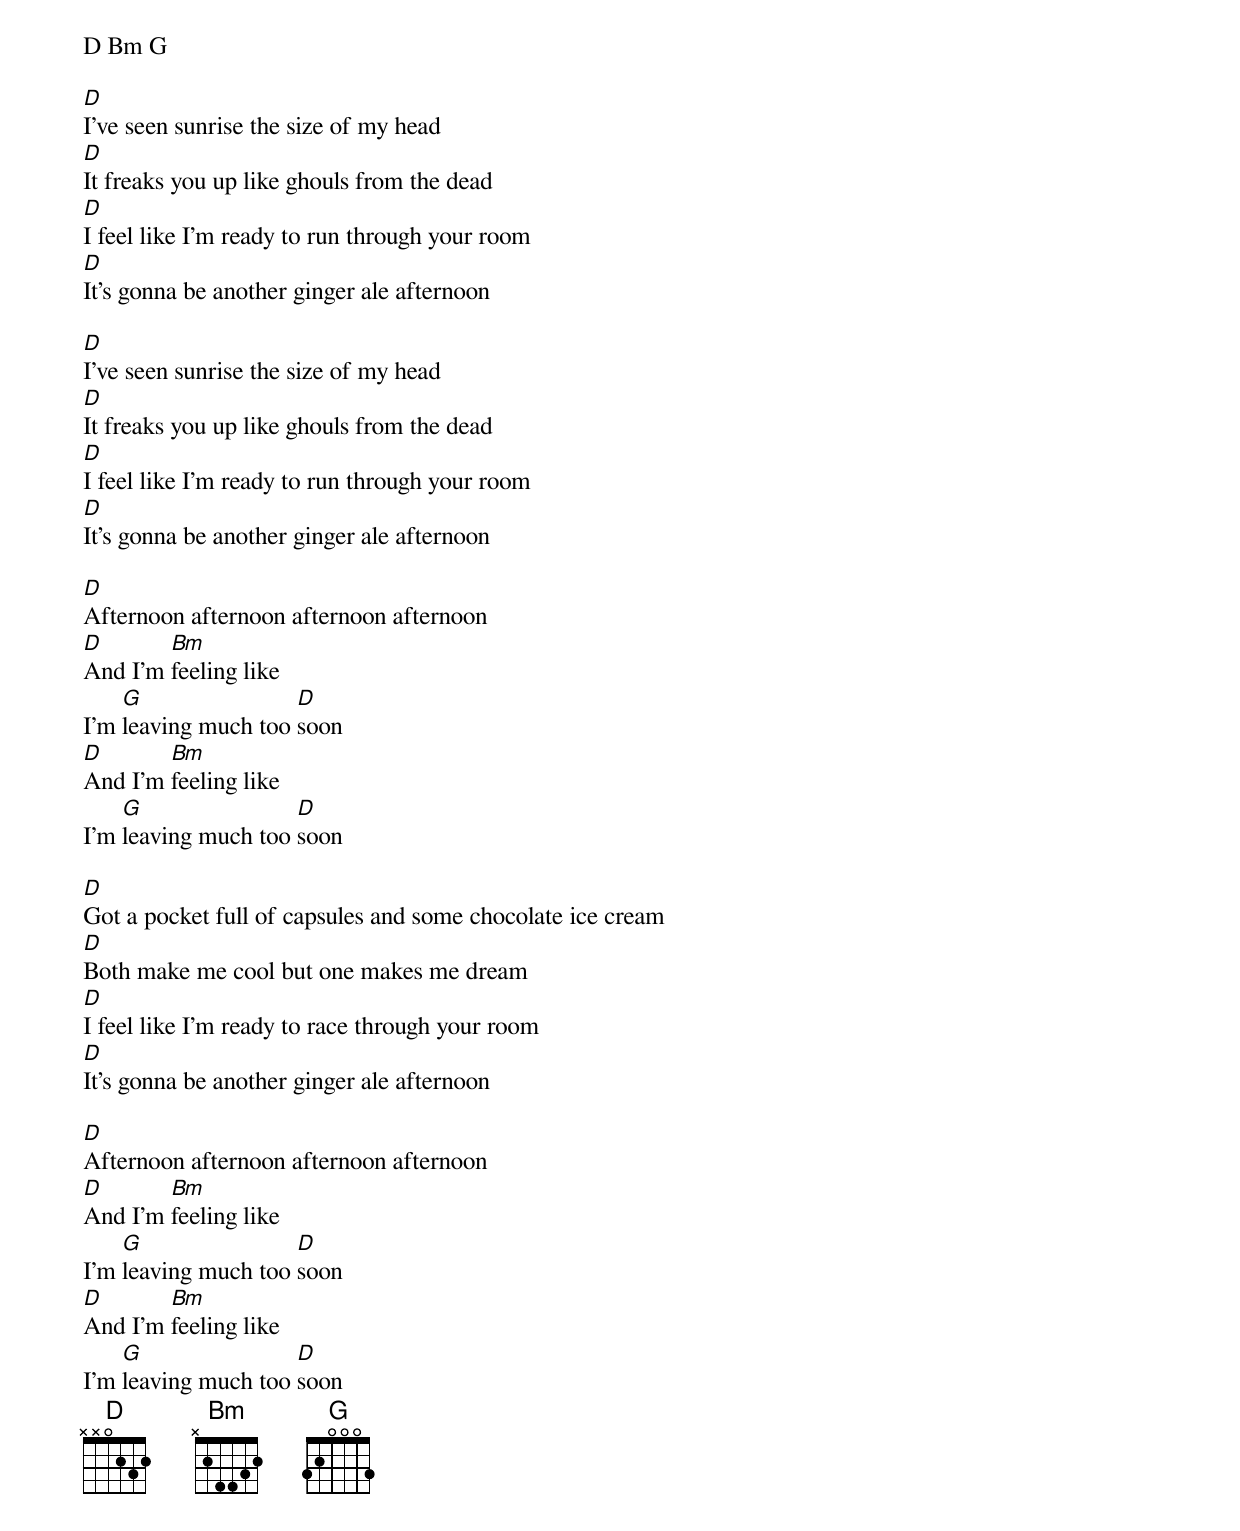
D Bm G

D
I've seen sunrise the size of my head
D
It freaks you up like ghouls from the dead
D
I feel like I'm ready to run through your room
D
It's gonna be another ginger ale afternoon

D
I've seen sunrise the size of my head
D
It freaks you up like ghouls from the dead
D
I feel like I'm ready to run through your room
D
It's gonna be another ginger ale afternoon

D
Afternoon afternoon afternoon afternoon
D       Bm
And I'm feeling like
    G                D
I'm leaving much too soon
D       Bm
And I'm feeling like
    G                D
I'm leaving much too soon

D
Got a pocket full of capsules and some chocolate ice cream
D
Both make me cool but one makes me dream
D
I feel like I'm ready to race through your room
D
It's gonna be another ginger ale afternoon

D
Afternoon afternoon afternoon afternoon
D       Bm
And I'm feeling like
    G                D
I'm leaving much too soon
D       Bm
And I'm feeling like
    G                D
I'm leaving much too soon
